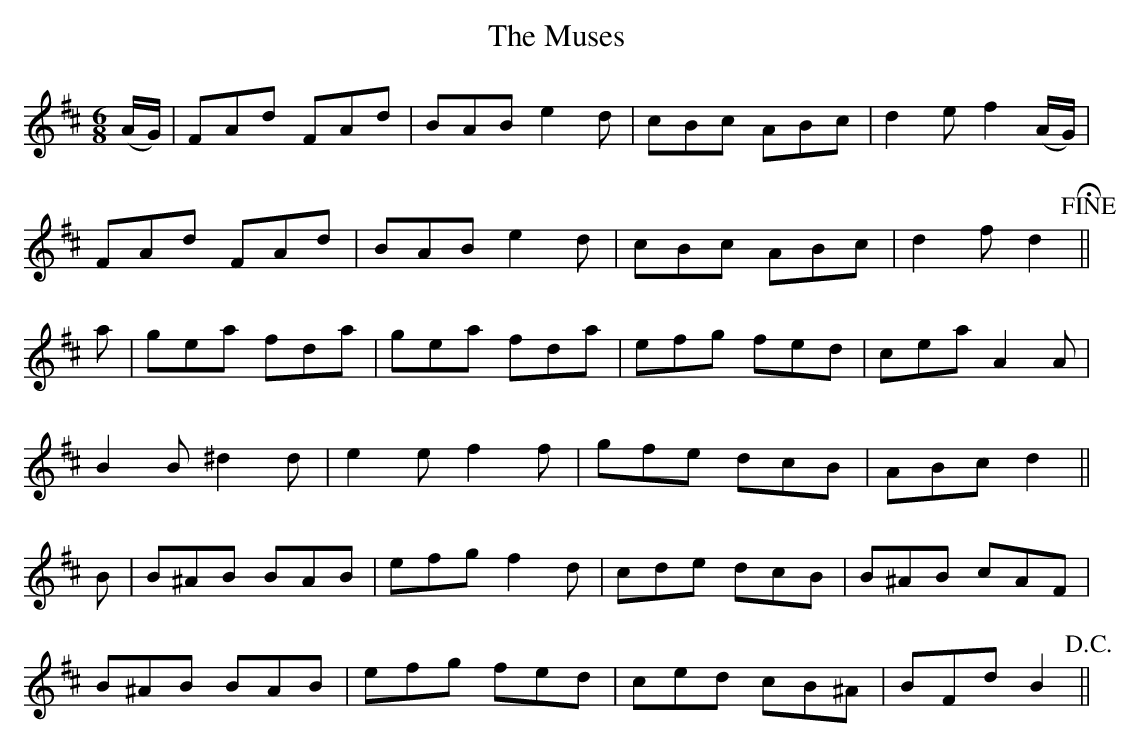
X:1
T:Muses, The
M:6/8
L:1/8
K:D
(A/G/)|FAd FAd|BAB e2d|cBc ABc|d2e f2 (A/G/)|
FAd FAd|BAB e2d|cBc ABc|d2f d2!fine!!fermata!||
a|gea fda|gea fda|efg fed|cea A2A|
B2B ^d2d|e2e f2f|gfe dcB|ABc d2||
B|B^AB BAB|efg f2d|cde dcB|B^AB cAF|
B^AB BAB|efg fed|ced cB^A|BFd B2!D.C.!||
